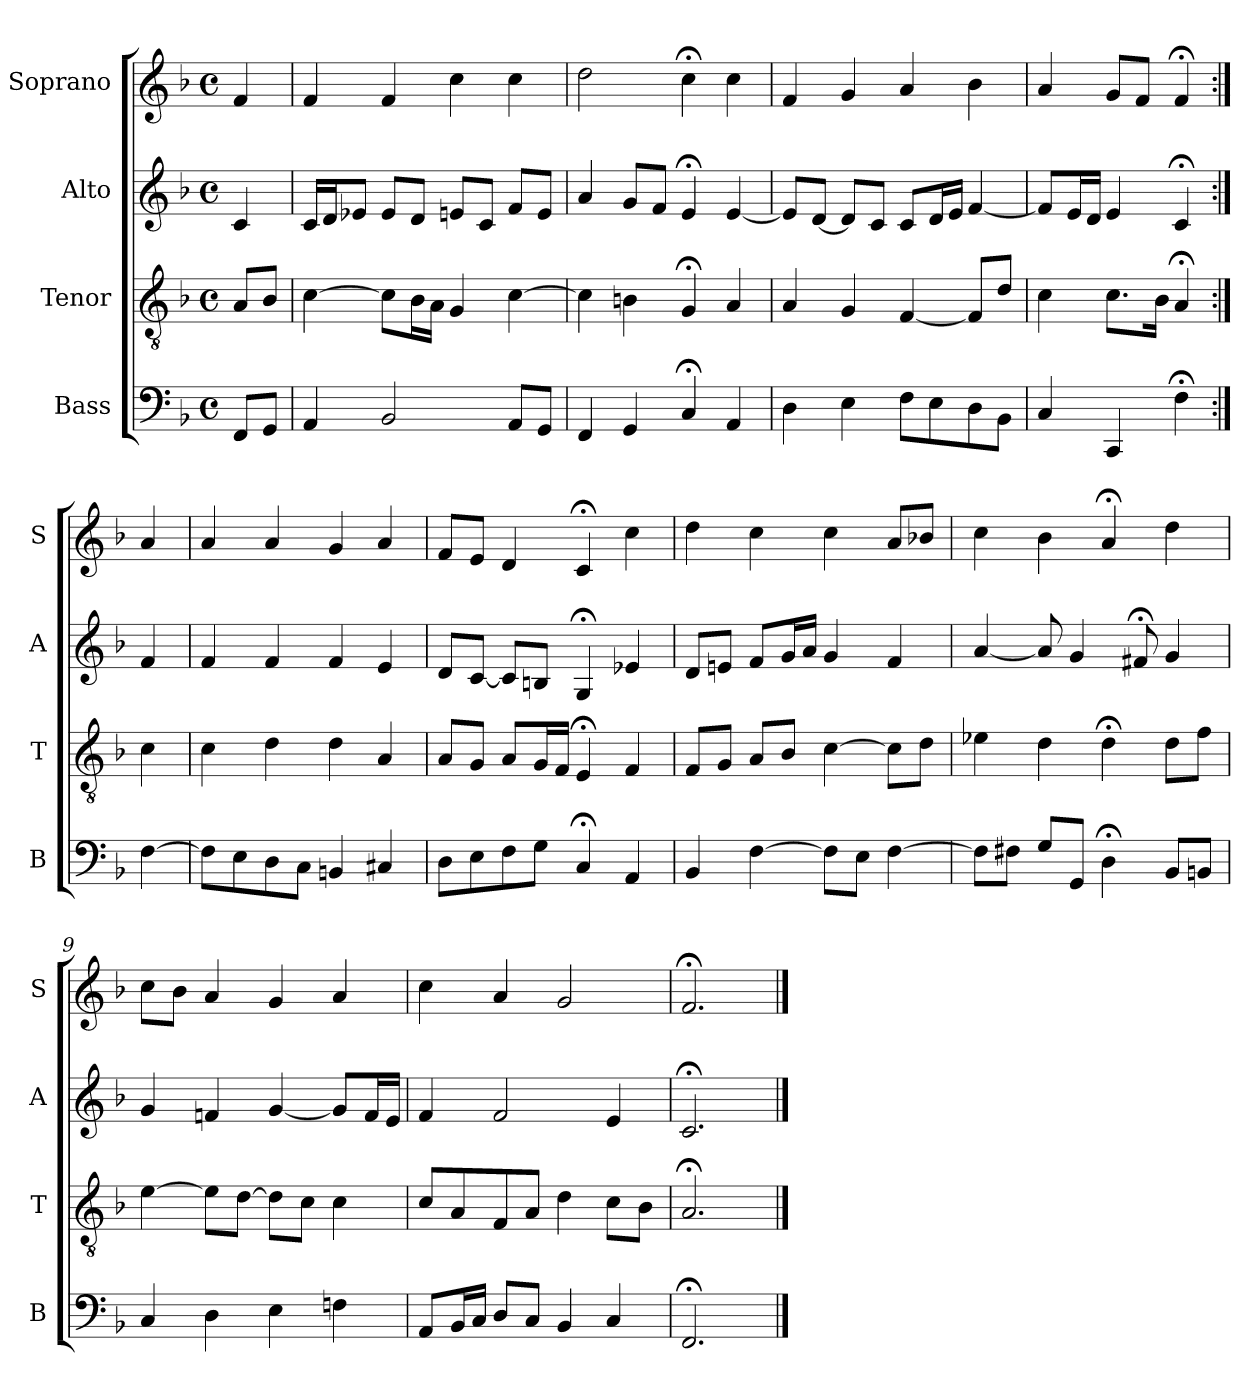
**kern	**kern	**kern	**kern
*part4	*part3	*part2	*part1
*staff4	*staff3	*staff2	*staff1
*I"Bass	*I"Tenor	*I"Alto	*I"Soprano
*I'B	*I'T	*I'A	*I'S
*clefF4	*clefGv2	*clefG2	*clefG2
*k[b-]	*k[b-]	*k[b-]	*k[b-]
*F:	*F:	*F:	*F:
*M4/4	*M4/4	*M4/4	*M4/4
*met(c)	*met(c)	*met(c)	*met(c)
*MM100	*MM100	*MM100	*MM100
=	=	=	=
8FFL	8AL	4c	4f
8GGJ	8B-J	.	.
=1	=1	=1	=1
4AA	[4c	16cLL	4f
.	.	16dJ	.
.	.	8e-XJ	.
2BB-	8cL]	8e-L	4f
.	16B-L	8dJ	.
.	16AJJ	.	.
.	4G	8enL	4cc
.	.	8cJ	.
8AAL	[4c	8fL	4cc
8GGJ	.	8eJ	.
=2	=2	=2	=2
4FF	4c]	4a	2dd
4GG	4Bn	8gL	.
.	.	8fJ	.
4C;<	4G;<	4e;<	4cc;<
4AA	4A	[4e	4cc
=3	=3	=3	=3
4D	4A	8eL]	4f
.	.	[8dJ	.
4E	4G	8dL]	4g
.	.	8cJ	.
8FL	[4F	8cL	4a
8E	.	16dL	.
.	.	16eJJ	.
8D	8FL]	[4f	4b-
8BB-J	8dJ	.	.
=4	=4	=4	=4
4Ci	4ci	8fiL]	4ai
.	.	16eL	.
.	.	16dJJ	.
4CC	8.cL	4e	8gL
.	.	.	8fJ
.	16B-Jk	.	.
4F;<	4A;<	4c;<	4f;<
=:|!	=:|!	=:|!	=:|!
[4F	4c	4f	4a
=5	=5	=5	=5
8FL]	4c	4f	4a
8E	.	.	.
8D	4d	4f	4a
8CJ	.	.	.
4BBn	4d	4f	4g
4C#X	4A	4e	4a
=6	=6	=6	=6
8DL	8AL	8dL	8fL
8E	8GJ	[8cJ	8eJ
8F	8AL	8cL]	4d
8GJ	16GL	8BnJ	.
.	16FJJ	.	.
4C;<	4E;<	4G;<	4c;<
4AA	4F	4e-X	4cc
=7	=7	=7	=7
4BB-	8FL	8dL	4dd
.	8GJ	8enJ	.
[4F	8AL	8fL	4cc
.	8B-J	16gL	.
.	.	16aJJ	.
8FL]	[4c	4g	4cc
8EJ	.	.	.
[4F	8cL]	4f	8aL
.	8dJ	.	8b-XJ
=8	=8	=8	=8
8FL]	4e-X	[4a	4cc
8F#XJ	.	.	.
8GL	4d	8aL]	4b-
8GGJ	.	4g	.
4D;<	4d;<	.	4a;<
.	.	8f#X;<	.
8BB-L	8dL	4g	4dd
8BBnJ	8fJ	.	.
=9	=9	=9	=9
4C	[4e	4g	8ccL
.	.	.	8b-J
4D	8eL]	4fn	4a
.	[8dJ	.	.
4E	8dL]	[4g	4g
.	8cJ	.	.
4Fn	4c	8gL]	4a
.	.	16fL	.
.	.	16eJJ	.
=10	=10	=10	=10
8AAL	8cL	4f	4cc
16BB-L	8A	.	.
16CJJ	.	.	.
8DL	8F	2f	4a
8CJ	8AJ	.	.
4BB-	4d	.	2g
4C	8cL	4e	.
.	8B-J	.	.
=11	=11	=11	=11
2.FF;<	2.A;<	2.c;<	2.f;<
==	==	==	==
*-	*-	*-	*-
